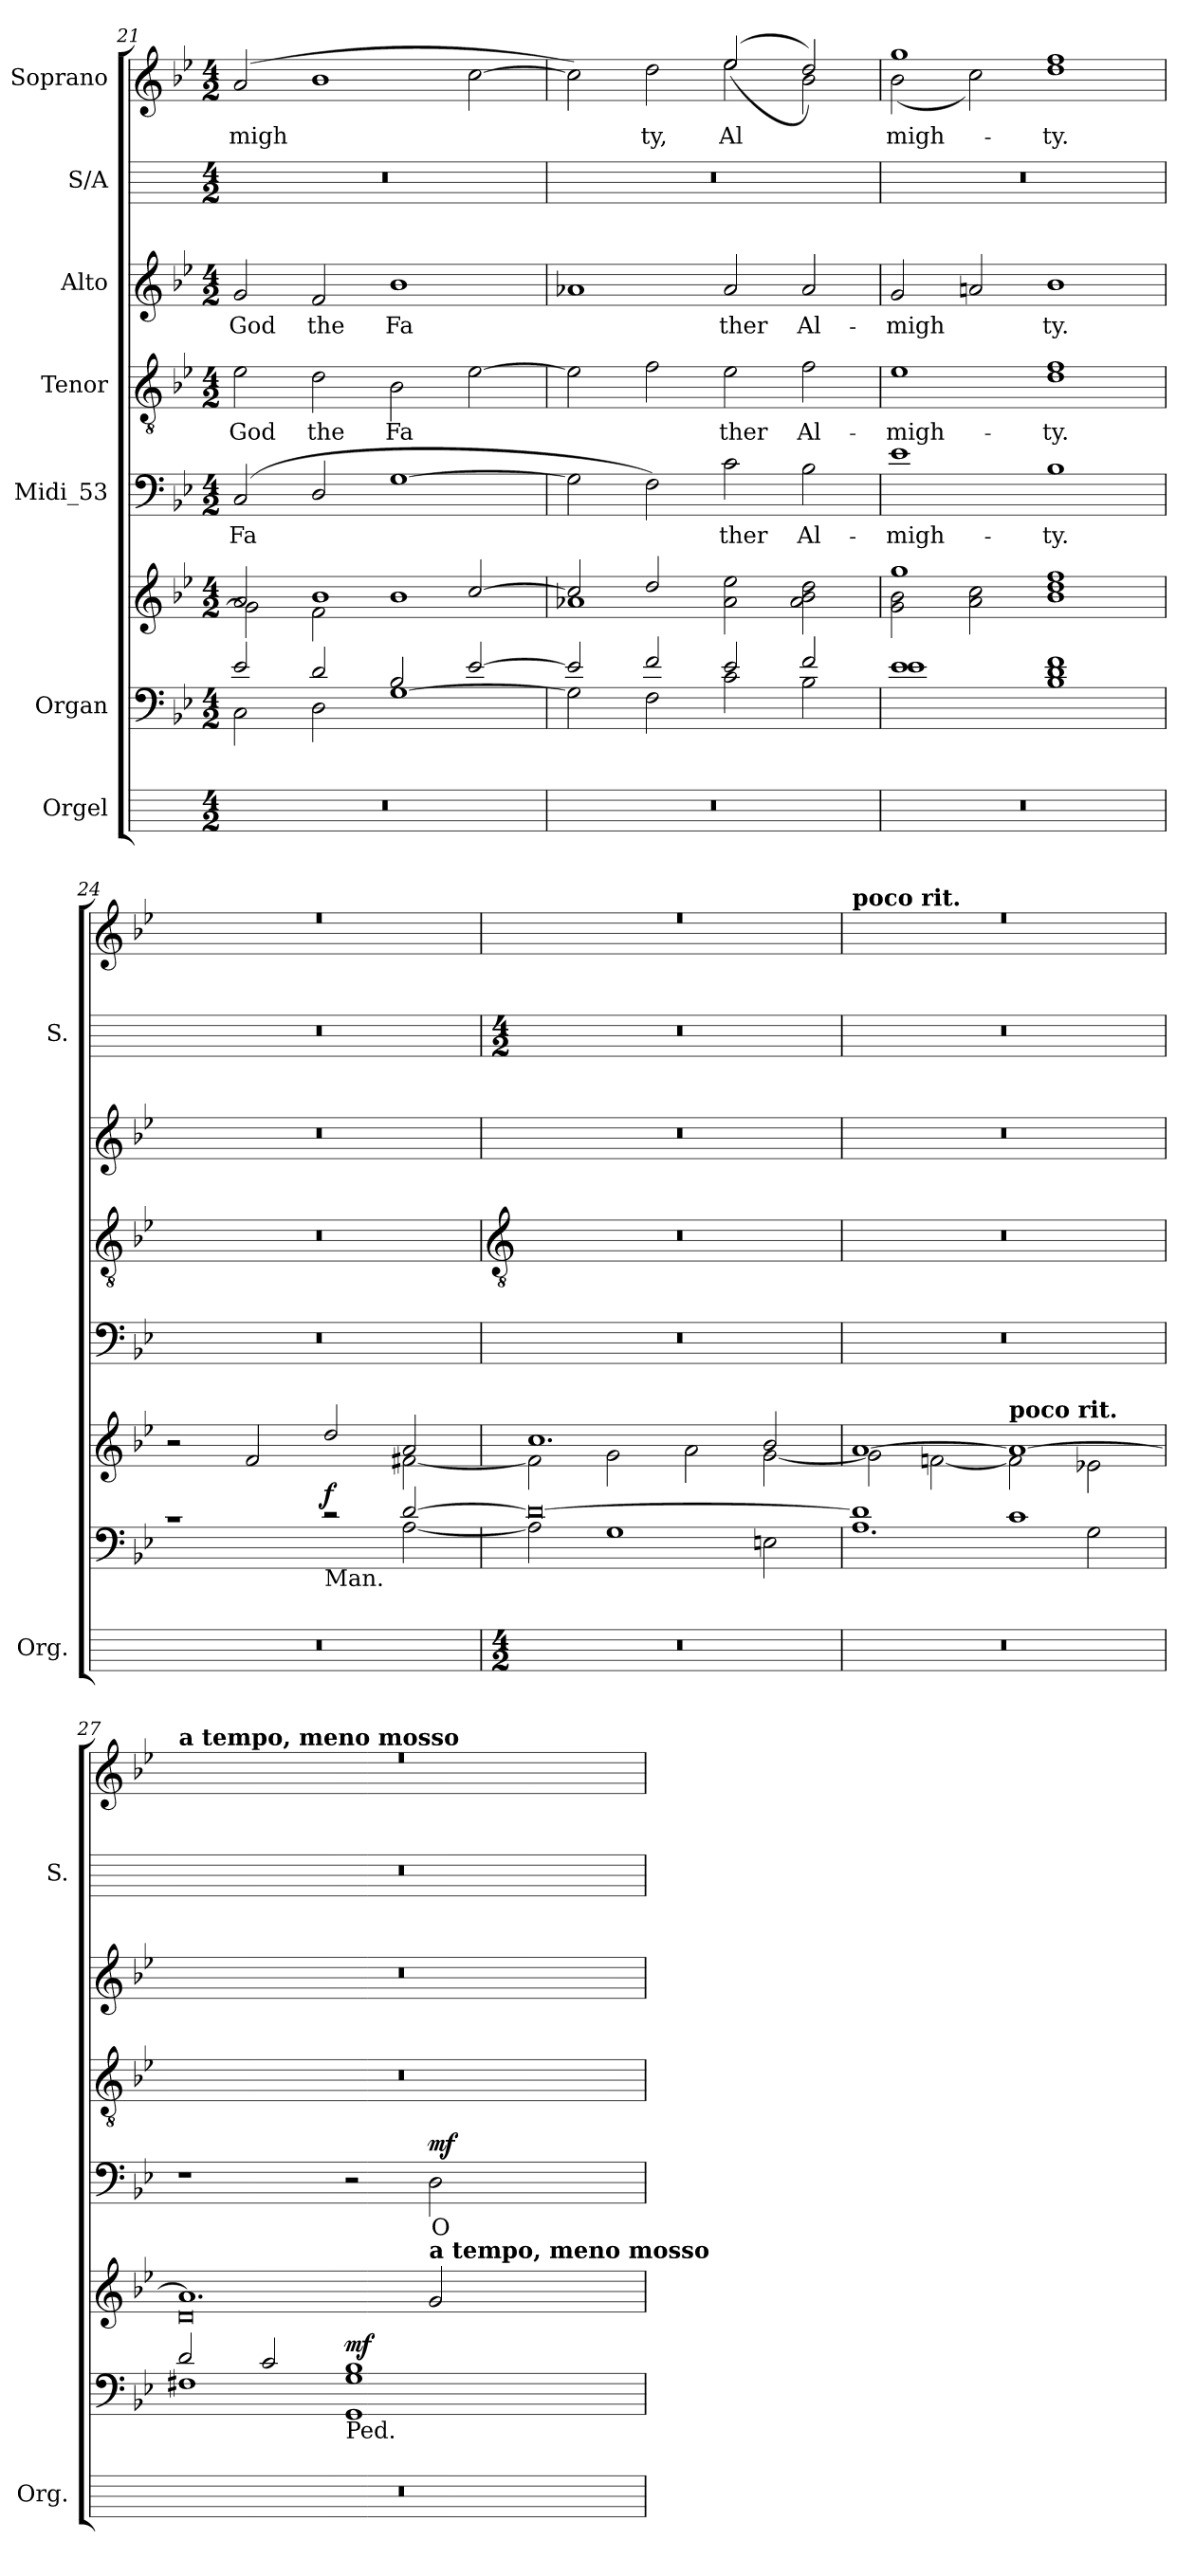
**kern	**kern	**kern	**dynam	**kern	**text	**dynam	**kern	**text	**kern	**text	**kern	**kern	**text	**dynam
*part7	*part6	*part6	*part6	*part5	*part5	*part5	*part4	*part4	*part3	*part3	*part2	*part1	*part1	*part1
*staff8	*staff7	*staff6	*staff6/7	*staff5	*staff5	*staff5	*staff4	*staff4	*staff3	*staff3	*staff2	*staff1	*staff1	*staff1
*I"Orgel	*I"Organ	*	*	*I"Midi_53	*	*	*I"Tenor	*	*I"Alto	*	*I"S/A	*I"Soprano	*	*
*I'Org.	*	*	*	*	*	*	*	*	*	*	*I'S.	*	*	*
*	*clefF4	*clefG2	*	*clefF4	*	*	*clefGv2	*	*clefG2	*	*	*clefG2	*	*
*	*k[b-e-]	*k[b-e-]	*	*k[b-e-]	*	*	*k[b-e-]	*	*k[b-e-]	*	*	*k[b-e-]	*	*
*	*B-:	*B-:	*	*B-:	*	*	*B-:	*	*B-:	*	*	*B-:	*	*
*M4/2	*M4/2	*M4/2	*	*M4/2	*	*	*M4/2	*	*M4/2	*	*M4/2	*M4/2	*	*
=21	=21	=21	=21	=21	=21	=21	=21	=21	=21	=21	=21	=21	=21	=21
*	*^	*^	*	*	*	*	*	*	*	*	*	*	*	*
*	*	*^	*	*	*	*	*	*	*	*	*	*	*	*	*	*
!	!	!	!	!	!	!	!	!LO:LY:b	!	!	!LO:LY:b	!	!LO:LY:b	!	!	!LO:LY:b	!LO:HP:b
*	*	*	*	*	*	*	*	*	*	*	*	*	*	*	*^	*	*
0r	2e-/	0ryy	2C\	2a/	2g\]	.	(>2C	Fa	.	2e-	God	2g	God	0r	(>2a	0ryy	-migh	<
!	!	!	!	!	!	!	!	!	!	!	!LO:LY:b	!	!LO:LY:b	!	!	!	!	!
.	2d/	.	2D\	1b-/	2f\	.	2D/	.	.	2d	the	2f	the	.	1b-	.	.	.
!	!	!	!	!	!	!	!	!	!	!	!LO:LY:b	!	!LO:LY:b	!	!	!	!	!
.	2B-/	.	[1G\	.	1b-\	.	[1G	.	.	2B-	Fa	1b-	Fa	.	.	.	.	.
.	[2e-/	.	.	[2cc/	.	.	.	.	.	[2e-	.	.	.	.	[2cc\	.	.	.
*	*v	*v	*v	*	*	*	*	*	*	*	*	*	*	*	*v	*v	*	*
*	*	*v	*v	*	*	*	*	*	*	*	*	*	*	*	*
.	.	.	.	.	.	.	.	.	.	.	.	.	.	[
=22	=22	=22	=22	=22	=22	=22	=22	=22	=22	=22	=22	=22	=22	=22
*	*^	*^	*	*	*	*	*	*	*	*	*	*^	*	*
*	*	*^	*	*	*	*	*	*	*	*	*	*	*	*	*	*	*
0r	2e-/]	0ryy	2G\]	2cc/]	1a-X\	.	2G]	.	.	2e-]	.	1a-X	.	0r	2cc\])	1ryy	.	.
!	!	!	!	!	!	!	!	!	!	!	!	!	!	!	!	!	!LO:LY:b	!
.	2f/	.	2F\	2dd/	.	.	2F)	.	.	2f	.	.	.	.	2dd\	.	ty,	.
!	!	!	!	!	!	!	!	!LO:LY:b	!	!	!LO:LY:b	!	!LO:LY:b	!	!	!	!LO:LY:b	!
.	2e-/	.	2c\	2a-\ 2ee-\	1ryy	.	2c	ther	.	2e-	ther	2a-	ther	.	(<(>2ee-/	2ee-	Al	.
!	!	!	!	!	!	!	!	!LO:LY:b	!	!	!LO:LY:b	!	!LO:LY:b	!	!	!	!	!
.	2f/	.	2B-\	2a-\ 2b-\ 2dd\	.	.	2B-	Al-	.	2f	Al-	2a-	Al-	.	2dd/))	2b-	.	.
=23	=23	=23	=23	=23	=23	=23	=23	=23	=23	=23	=23	=23	=23	=23	=23	=23	=23	=23
!	!	!	!	!	!	!	!	!LO:LY:b	!	!	!LO:LY:b	!	!LO:LY:b	!	!	!	!LO:LY:b	!
0r	1e-/	0ryy	1e-\	1gg/	2g\ 2b-\	.	1e-	-migh-	.	1e-	-migh-	2g	-migh	0r	1gg	(<2b-	migh-	.
.	.	.	.	.	2a\ 2cc\	.	.	.	.	.	.	2an	.	.	.	2cc)	.	.
!	!	!	!	!	!	!	!	!LO:LY:b	!	!	!LO:LY:b	!	!LO:LY:b	!	!	!	!LO:LY:b	!
.	1d/ 1f/	.	1B-\	1ff/	1b-\ 1dd\	.	1B-	-ty.	.	1d 1f	-ty.	1b-	ty.	.	1ff	1dd	-ty.	.
=24	=24	=24	=24	=24	=24	=24	=24	=24	=24	=24	=24	=24	=24	=24	=24	=24	=24	=24
0r	1r	1.ryy	0ryy	2r	1.ryy	.	0r	.	.	0r	.	0r	.	0r	0r	0ryy	.	.
.	.	.	.	2f/	.	.	.	.	.	.	.	.	.	.	.	.	.	.
!	!LO:TX:b:t=Man.	!	!	!	!	!	!	!	!	!	!	!	!	!	!	!	!	!
!	!	!	!	!	!	!LO:DY:a=2	!	!	!	!	!	!	!	!	!	!	!	!
.	2r	.	.	2dd/	.	f	.	.	.	.	.	.	.	.	.	.	.	.
.	[2d/	[2A\	.	2a/	[2f#X\	.	.	.	.	.	.	.	.	.	.	.	.	.
!!LO:LB:g=z	!!
=25	=25	=25	=25	=25	=25	=25	=25	=25	=25	=25	=25	=25	=25	=25	=25	=25	=25	=25
*	*	*	*	*	*	*	*	*	*	*clefGv2	*	*	*	*	*	*	*	*
*M4/2	*	*	*	*	*	*	*	*	*	*	*	*	*	*M4/2	*	*	*	*
0r	0d/_	2A\]	0ryy	1.cc/	2f#\]	.	0r	.	.	0r	.	0r	.	0r	0r	0ryy	.	.
.	.	1G\	.	.	2g\	.	.	.	.	.	.	.	.	.	.	.	.	.
.	.	.	.	.	2a\	.	.	.	.	.	.	.	.	.	.	.	.	.
.	.	2En\	.	2b-/	[2g\	.	.	.	.	.	.	.	.	.	.	.	.	.
=26	=26	=26	=26	=26	=26	=26	=26	=26	=26	=26	=26	=26	=26	=26	=26	=26	=26	=26
!	!	!	!	!	!	!	!	!	!	!	!	!	!	!	!LO:TX:a:B:t=poco rit.	!	!	!
0r	1d/]	1.A\	0ryy	[1a/	2g\]	.	0r	.	.	0r	.	0r	.	0r	0r	0ryy	.	.
.	.	.	.	.	[2fn\	.	.	.	.	.	.	.	.	.	.	.	.	.
!	!	!	!	!LO:TX:a:B:t=poco rit.	!	!	!	!	!	!	!	!	!	!	!	!	!	!
.	1c/	.	.	1a/_	2f\]	.	.	.	.	.	.	.	.	.	.	.	.	.
.	.	2G\	.	.	2e-X\	.	.	.	.	.	.	.	.	.	.	.	.	.
=27	=27	=27	=27	=27	=27	=27	=27	=27	=27	=27	=27	=27	=27	=27	=27	=27	=27	=27
!	!	!	!	!	!	!	!	!	!	!	!	!	!	!	!LO:TX:a:B:t=a tempo, meno mosso	!	!	!
0r	2d/	1F#X\	1ryy	1.a/]	0d\	.	1r	.	.	0r	.	0r	.	0r	0r	0ryy	.	.
.	2c/	.	.	.	.	.	.	.	.	.	.	.	.	.	.	.	.	.
!	!LO:TX:b:t=Ped.	!	!	!	!	!	!	!	!	!	!	!	!	!	!	!	!	!
!	!	!	!	!	!	!LO:DY:a=2	!	!	!	!	!	!	!	!	!	!	!	!
.	1G/ 1B-/	1ryy	1GG\	.	.	mf	2r	.	.	.	.	.	.	.	.	.	.	.
!	!	!	!	!LO:TX:a:B:t=a tempo, meno mosso	!	!	!	!	!	!	!	!	!	!	!	!	!	!
!	!	!	!	!	!	!	!	!LO:LY:b	!LO:DY:a	!	!	!	!	!	!	!	!	!
.	.	.	.	2g/	.	.	2D	O	mf	.	.	.	.	.	.	.	.	.
*	*v	*v	*v	*	*	*	*	*	*	*	*	*	*	*	*v	*v	*	*
*	*	*v	*v	*	*	*	*	*	*	*	*	*	*	*	*
=	=	=	=	=	=	=	=	=	=	=	=	=	=	=
*-	*-	*-	*-	*-	*-	*-	*-	*-	*-	*-	*-	*-	*-	*-
